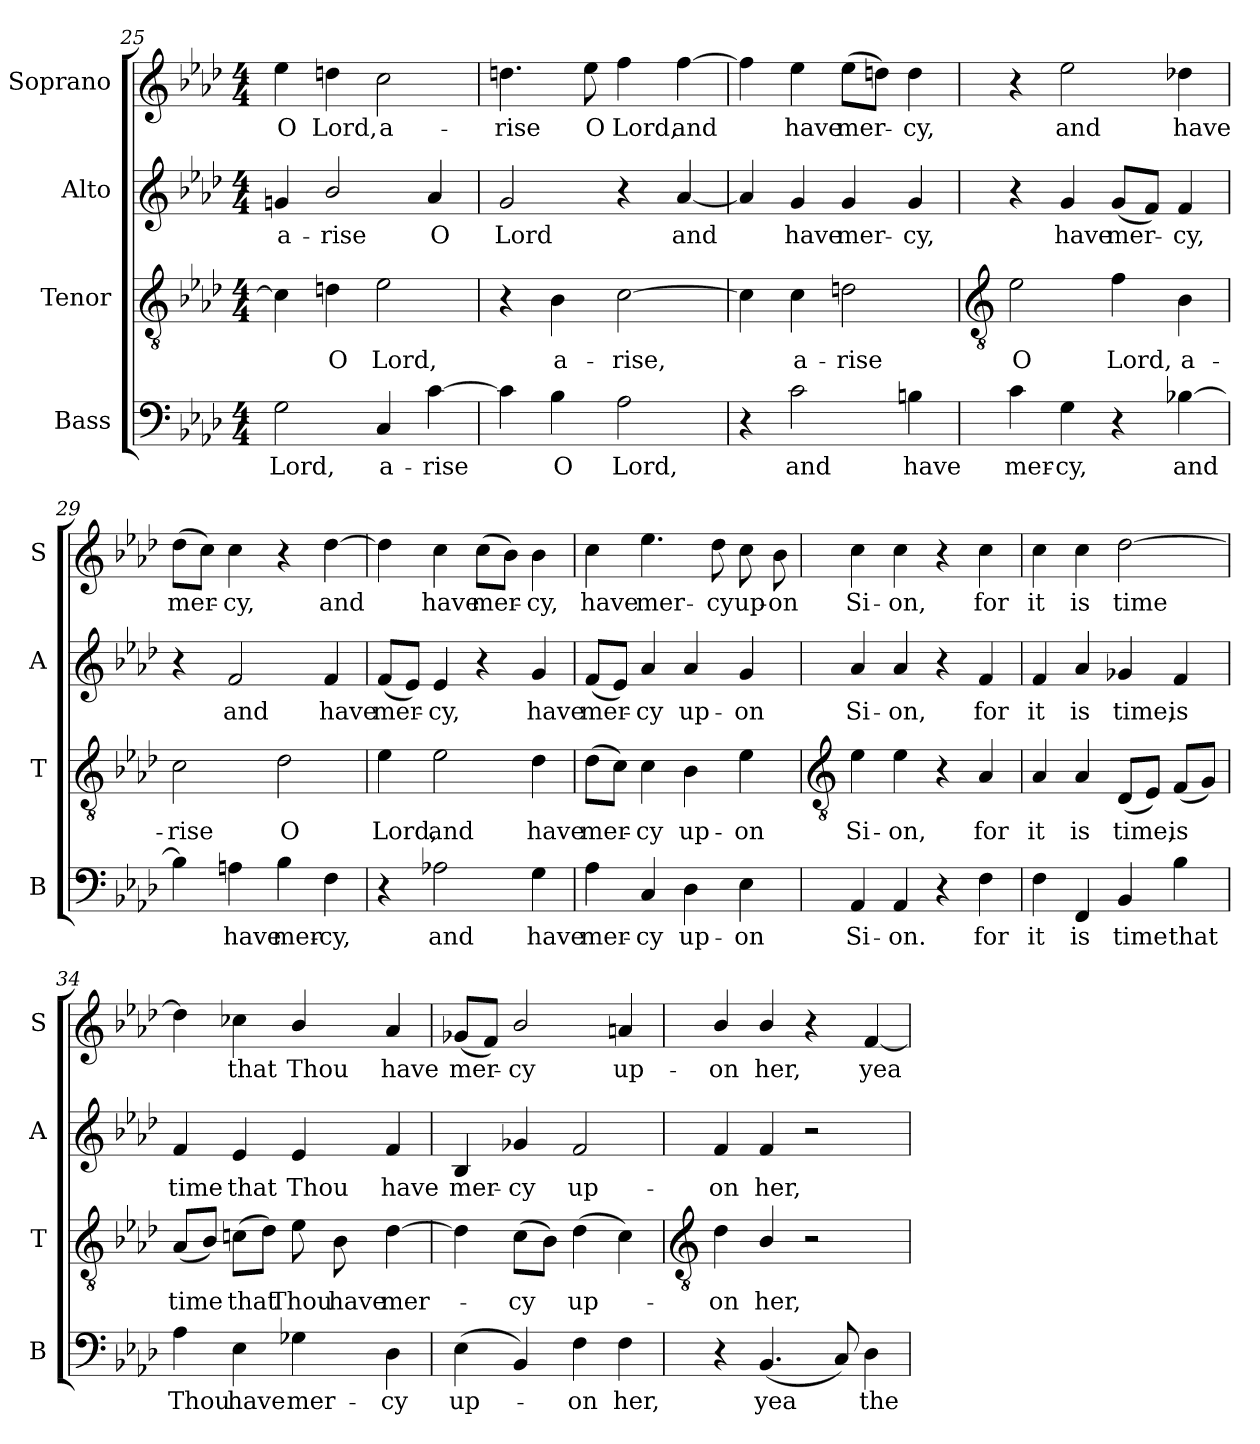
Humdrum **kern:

**kern	**text	**kern	**text	**kern	**text	**kern	**text
*part4	*part4	*part3	*part3	*part2	*part2	*part1	*part1
*staff4	*staff4	*staff3	*staff3	*staff2	*staff2	*staff1	*staff1
*I"Bass	*	*I"Tenor	*	*I"Alto	*	*I"Soprano	*
*I'B	*	*I'T	*	*I'A	*	*I'S	*
*clefF4	*	*clefGv2	*	*clefG2	*	*clefG2	*
*k[b-e-a-d-]	*	*k[b-e-a-d-]	*	*k[b-e-a-d-]	*	*k[b-e-a-d-]	*
*A-:	*	*A-:	*	*A-:	*	*A-:	*
*M4/4	*	*M4/4	*	*M4/4	*	*M4/4	*
=25	=25	=25	=25	=25	=25	=25	=25
!	!LO:LY:b	!	!	!	!LO:LY:b	!	!LO:LY:b
2G	Lord,	4c]	.	4gn	a-	4ee-	O
!	!	!	!LO:LY:b	!	!LO:LY:b	!	!LO:LY:b
.	.	4dn	O	2b-/	-rise	4ddn	Lord,
!	!LO:LY:b	!	!LO:LY:b	!	!	!	!LO:LY:b
4C	a-	2e-	Lord,	.	.	2cc	a-
!	!LO:LY:b	!	!	!	!LO:LY:b	!	!
[4c	-rise	.	.	4a-	O	.	.
=26	=26	=26	=26	=26	=26	=26	=26
!	!	!	!	!	!LO:LY:b	!	!LO:LY:b
4c]	.	4r	.	2g	Lord	4.ddn	-rise
!	!LO:LY:b	!	!LO:LY:b	!	!	!	!
4B-	O	4B-	a-	.	.	.	.
!	!	!	!	!	!	!	!LO:LY:b
.	.	.	.	.	.	8ee-	O
!	!LO:LY:b	!	!LO:LY:b	!	!	!	!LO:LY:b
2A-	Lord,	[2c	-rise,	4r	.	4ff	Lord,
!	!	!	!	!	!LO:LY:b	!	!LO:LY:b
.	.	.	.	[4a-	and	[4ff	and
=27	=27	=27	=27	=27	=27	=27	=27
4r	.	4c]	.	4a-]	.	4ff]	.
!	!LO:LY:b	!	!LO:LY:b	!	!LO:LY:b	!	!LO:LY:b
2c	and	4c	a-	4g	have	4ee-	have
!	!	!	!LO:LY:b	!	!LO:LY:b	!	!LO:LY:b
.	.	2dn	-rise	4g	mer-	(>8ee-L	mer-
.	.	.	.	.	.	8ddnJ)	.
!	!LO:LY:b	!	!	!	!LO:LY:b	!	!LO:LY:b
4Bn	have	.	.	4g	-cy,	4dd	cy,
!!LO:LB:g=z
=28	=28	=28	=28	=28	=28	=28	=28
*	*	*clefGv2	*	*	*	*	*
!	!LO:LY:b	!	!LO:LY:b	!	!	!	!
4c	mer-	2e-	O	4r	.	4r	.
!	!LO:LY:b	!	!	!	!LO:LY:b	!	!LO:LY:b
4G	-cy,	.	.	4g	have	2ee-	and
!	!	!	!LO:LY:b	!	!LO:LY:b	!	!
4r	.	4f	Lord,	(<8gL	mer-	.	.
.	.	.	.	8fJ)	.	.	.
!	!LO:LY:b	!	!LO:LY:b	!	!LO:LY:b	!	!LO:LY:b
[4B-X	and	4B-	a-	4f	cy,	4dd-X	have
=29	=29	=29	=29	=29	=29	=29	=29
!	!	!	!LO:LY:b	!	!	!	!LO:LY:b
4B-]	.	2c	-rise	4r	.	(>8dd-L	mer-
.	.	.	.	.	.	8ccJ)	.
!	!LO:LY:b	!	!	!	!LO:LY:b	!	!LO:LY:b
4An	have	.	.	2f	and	4cc	cy,
!	!LO:LY:b	!	!LO:LY:b	!	!	!	!
4B-	mer-	2d-	O	.	.	4r	.
!	!LO:LY:b	!	!	!	!LO:LY:b	!	!LO:LY:b
4F	-cy,	.	.	4f	have	[4dd-	and
=30	=30	=30	=30	=30	=30	=30	=30
!	!	!	!LO:LY:b	!	!LO:LY:b	!	!
4r	.	4e-	Lord,	(<8fL	mer-	4dd-]	.
.	.	.	.	8e-J)	.	.	.
!	!LO:LY:b	!	!LO:LY:b	!	!LO:LY:b	!	!LO:LY:b
2A-X	and	2e-	and	4e-	cy,	4cc	have
!	!	!	!	!	!	!	!LO:LY:b
.	.	.	.	4r	.	(>8ccL	mer-
.	.	.	.	.	.	8b-J)	.
!	!LO:LY:b	!	!LO:LY:b	!	!LO:LY:b	!	!LO:LY:b
4G	have	4d-	have	4g	have	4b-	cy,
=31	=31	=31	=31	=31	=31	=31	=31
!	!LO:LY:b	!	!LO:LY:b	!	!LO:LY:b	!	!LO:LY:b
4A-	mer-	(>8d-L	mer-	(<8fL	mer-	4cc	have
.	.	8cJ)	.	8e-J)	.	.	.
!	!LO:LY:b	!	!LO:LY:b	!	!LO:LY:b	!	!LO:LY:b
4C	-cy	4c	cy	4a-	cy	4.ee-	mer-
!	!LO:LY:b	!	!LO:LY:b	!	!LO:LY:b	!	!
4D-	up-	4B-	up-	4a-	up-	.	.
!	!	!	!	!	!	!	!LO:LY:b
.	.	.	.	.	.	8dd-	-cy
!	!LO:LY:b	!	!LO:LY:b	!	!LO:LY:b	!	!LO:LY:b
4E-	-on	4e-	-on	4g	-on	8cc	up-
!	!	!	!	!	!	!	!LO:LY:b
.	.	.	.	.	.	8b-	-on
!!LO:LB:g=z
=32	=32	=32	=32	=32	=32	=32	=32
*	*	*clefGv2	*	*	*	*	*
!	!LO:LY:b	!	!LO:LY:b	!	!LO:LY:b	!	!LO:LY:b
4AA-	Si-	4e-	Si-	4a-	Si-	4cc	Si-
!	!LO:LY:b	!	!LO:LY:b	!	!LO:LY:b	!	!LO:LY:b
4AA-	-on.	4e-	-on,	4a-	-on,	4cc	-on,
4r	.	4r	.	4r	.	4r	.
!	!LO:LY:b	!	!LO:LY:b	!	!LO:LY:b	!	!LO:LY:b
4F	for	4A-	for	4f	for	4cc	for
=33	=33	=33	=33	=33	=33	=33	=33
!	!LO:LY:b	!	!LO:LY:b	!	!LO:LY:b	!	!LO:LY:b
4F	it	4A-	it	4f	it	4cc	it
!	!LO:LY:b	!	!LO:LY:b	!	!LO:LY:b	!	!LO:LY:b
4FF	is	4A-	is	4a-	is	4cc	is
!	!LO:LY:b	!	!LO:LY:b	!	!LO:LY:b	!	!LO:LY:b
4BB-	time	(<8D-L	time,	4g-X	time,	[2dd-	time
.	.	8E-J)	.	.	.	.	.
!	!LO:LY:b	!	!LO:LY:b	!	!LO:LY:b	!	!
4B-	that	(<8FL	is	4f	is	.	.
.	.	8GJ)	.	.	.	.	.
=34	=34	=34	=34	=34	=34	=34	=34
!	!LO:LY:b	!	!LO:LY:b	!	!LO:LY:b	!	!
4A-	Thou	(<8A-L	time	4f	time	4dd-]	.
.	.	8B-J)	.	.	.	.	.
!	!LO:LY:b	!	!LO:LY:b	!	!LO:LY:b	!	!LO:LY:b
4E-	have	(>8cnL	that	4e-	that	4cc-X	that
.	.	8d-J)	.	.	.	.	.
!	!LO:LY:b	!	!LO:LY:b	!	!LO:LY:b	!	!LO:LY:b
4G-X	mer-	8e-	Thou	4e-	Thou	4b-/	Thou
!	!	!	!LO:LY:b	!	!	!	!
.	.	8B-	have	.	.	.	.
!	!LO:LY:b	!	!LO:LY:b	!	!LO:LY:b	!	!LO:LY:b
4D-	-cy	[4d-	mer-	4f	have	4a-	have
=35	=35	=35	=35	=35	=35	=35	=35
!	!LO:LY:b	!	!	!	!LO:LY:b	!	!LO:LY:b
(<4E-	up-	4d-]	.	4B-	mer-	(<8g-XL	mer-
.	.	.	.	.	.	8fJ)	.
!	!	!	!LO:LY:b	!	!LO:LY:b	!	!LO:LY:b
4BB-)	.	(>8cL	cy	4g-X	-cy	2b-/	cy
.	.	8B-J)	.	.	.	.	.
!	!LO:LY:b	!	!LO:LY:b	!	!LO:LY:b	!	!
4F	on	(>4d-	up-	2f	up-	.	.
!	!LO:LY:b	!	!	!	!	!	!LO:LY:b
4F	her,	4c)	.	.	.	4an	up-
!!LO:LB:g=z
=36	=36	=36	=36	=36	=36	=36	=36
*	*	*clefGv2	*	*	*	*	*
!	!	!	!LO:LY:b	!	!LO:LY:b	!	!LO:LY:b
4r	.	4d-	on	4f	-on	4b-/	-on
!	!LO:LY:b	!	!LO:LY:b	!	!LO:LY:b	!	!LO:LY:b
(<4.BB-	yea	4B-/	her,	4f	her,	4b-/	her,
.	.	2r	.	2r	.	4r	.
8C)	.	.	.	.	.	.	.
!	!LO:LY:b	!	!	!	!	!	!LO:LY:b
4D-	the	.	.	.	.	[4f	yea
=	=	=	=	=	=	=	=
*-	*-	*-	*-	*-	*-	*-	*-
